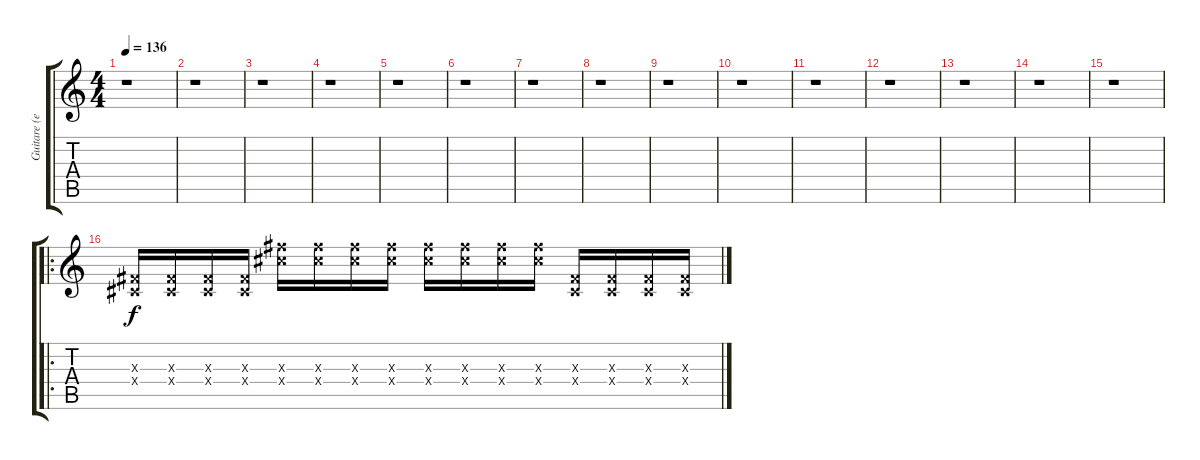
\track ("Guitare (echo)" "Guitare (e") {instrument overdrivenguitar}
\staff {score tabs}
\tuning (Eb4 Bb3 Gb3 Db3 Ab2 Eb2) {hide}
\ts (4 4)
\tempo 136
\clef g2
\ks c
r.1{dy f} |
r.1 |
r.1 |
r.1 |
r.1 |
r.1 |
r.1 |
r.1 |
r.1 |
r.1 |
r.1 |
r.1 |
r.1 |
r.1 |
r.1 |
\ro
(0.3{x} 0.4{x}).16 (0.3{x} 0.4{x}).16 (0.3{x} 0.4{x}).16 (0.3{x} 0.4{x}).16 (12.3{x} 12.4{x}).16 (12.3{x} 12.4{x}).16 (12.3{x} 12.4{x}).16 (12.3{x} 12.4{x}).16 (12.3{x} 12.4{x}).16 (12.3{x} 12.4{x}).16 (12.3{x} 12.4{x}).16 (12.3{x} 12.4{x}).16 (0.3{x} 0.4{x}).16 (0.3{x} 0.4{x}).16 (0.3{x} 0.4{x}).16 (0.3{x} 0.4{x}).16
